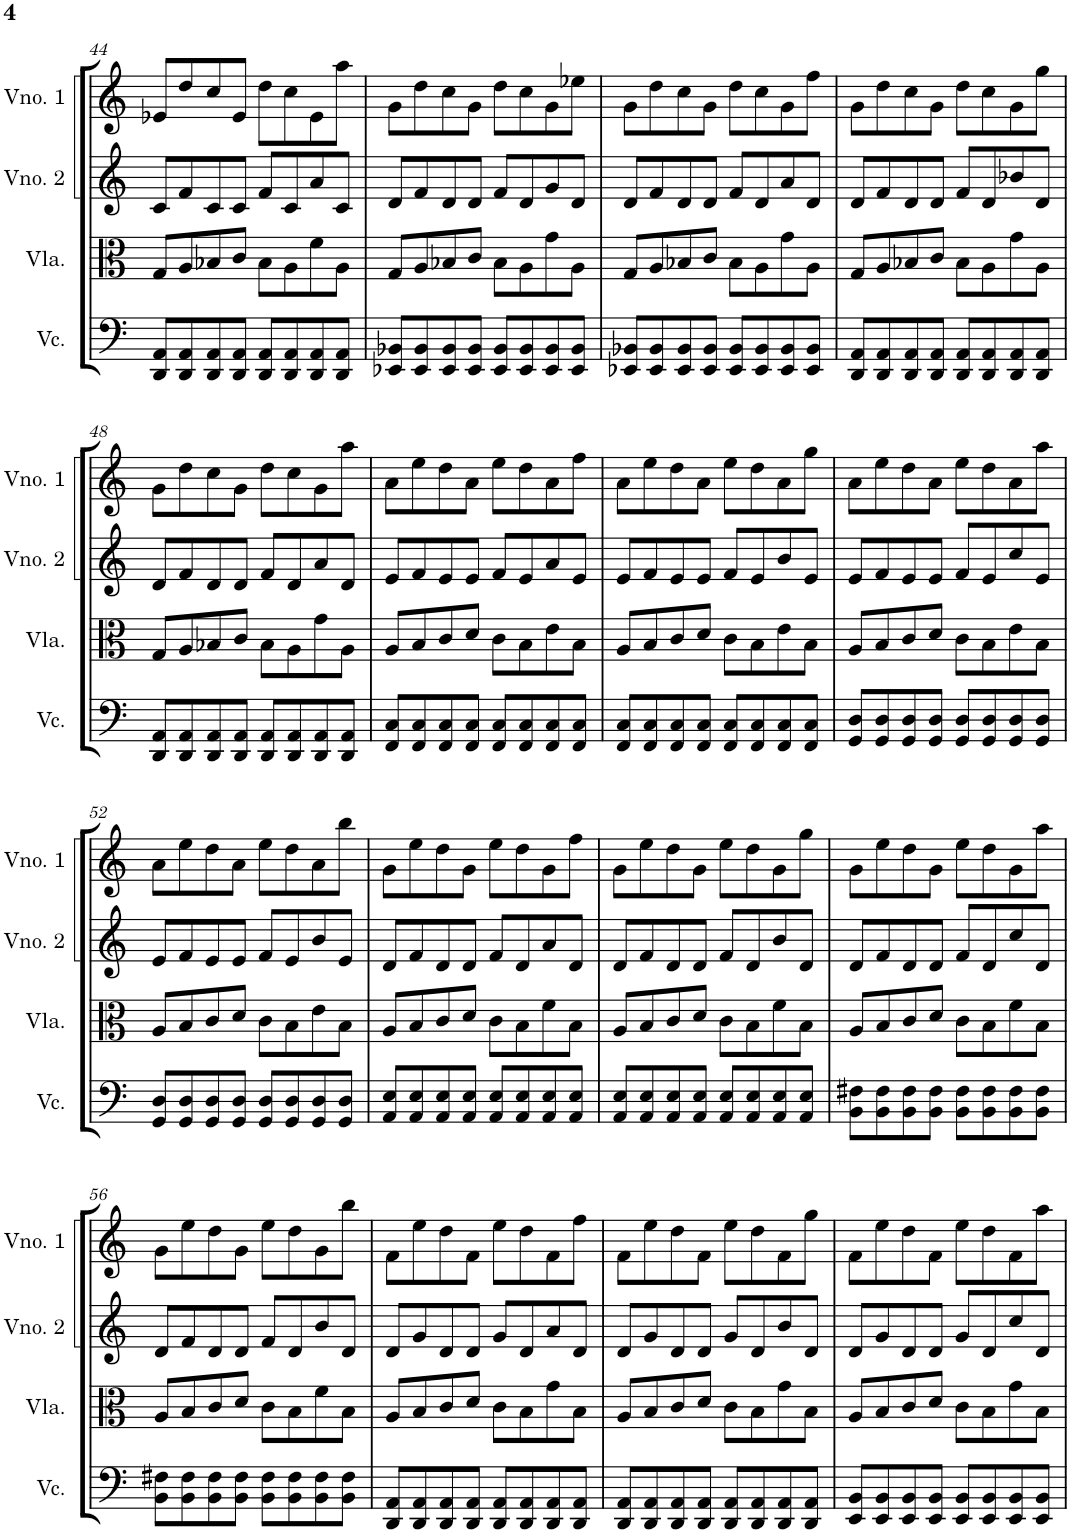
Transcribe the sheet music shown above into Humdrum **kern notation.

**kern	**kern	**kern	**kern
*part4	*part3	*part2	*part1
*staff4	*staff3	*staff2	*staff1
*I"Violoncelo	*I"Viola	*I"Violino 2	*I"Violino 1
*I'Vc.	*I'Vla.	*I'Vno. 2	*I'Vno. 1
!!LO:PB:g=z
*clefF4	*clefC3	*clefG2	*clefG2
*k[]	*k[]	*k[]	*k[]
*M4/4	*M4/4	*M4/4	*M4/4
=44	=44	=44	=44
8DD/ 8AA/L	8G/L	8c/L	8e-X/L
8DD/ 8AA/	8A/	8f/	8dd/
8DD/ 8AA/	8B-X/	8c/	8cc/
8DD/ 8AA/J	8c/J	8c/J	8e-/J
8DD/ 8AA/L	8B-\L	8f/L	8dd\L
8DD/ 8AA/	8A\	8c/	8cc\
8DD/ 8AA/	8f\	8a/	8e-\
8DD/ 8AA/J	8A\J	8c/J	8aa\J
=45	=45	=45	=45
8EE-X/ 8BB-X/L	8G/L	8d/L	8g\L
8EE-/ 8BB-/	8A/	8f/	8dd\
8EE-/ 8BB-/	8B-X/	8d/	8cc\
8EE-/ 8BB-/J	8c/J	8d/J	8g\J
8EE-/ 8BB-/L	8B-\L	8f/L	8dd\L
8EE-/ 8BB-/	8A\	8d/	8cc\
8EE-/ 8BB-/	8g\	8g/	8g\
8EE-/ 8BB-/J	8A\J	8d/J	8ee-X\J
=46	=46	=46	=46
8EE-X/ 8BB-X/L	8G/L	8d/L	8g\L
8EE-/ 8BB-/	8A/	8f/	8dd\
8EE-/ 8BB-/	8B-X/	8d/	8cc\
8EE-/ 8BB-/J	8c/J	8d/J	8g\J
8EE-/ 8BB-/L	8B-\L	8f/L	8dd\L
8EE-/ 8BB-/	8A\	8d/	8cc\
8EE-/ 8BB-/	8g\	8a/	8g\
8EE-/ 8BB-/J	8A\J	8d/J	8ff\J
=47	=47	=47	=47
8DD/ 8AA/L	8G/L	8d/L	8g\L
8DD/ 8AA/	8A/	8f/	8dd\
8DD/ 8AA/	8B-X/	8d/	8cc\
8DD/ 8AA/J	8c/J	8d/J	8g\J
8DD/ 8AA/L	8B-\L	8f/L	8dd\L
8DD/ 8AA/	8A\	8d/	8cc\
8DD/ 8AA/	8g\	8b-X/	8g\
8DD/ 8AA/J	8A\J	8d/J	8gg\J
!!LO:LB:g=z
=48	=48	=48	=48
8DD/ 8AA/L	8G/L	8d/L	8g\L
8DD/ 8AA/	8A/	8f/	8dd\
8DD/ 8AA/	8B-X/	8d/	8cc\
8DD/ 8AA/J	8c/J	8d/J	8g\J
8DD/ 8AA/L	8B-\L	8f/L	8dd\L
8DD/ 8AA/	8A\	8d/	8cc\
8DD/ 8AA/	8g\	8a/	8g\
8DD/ 8AA/J	8A\J	8d/J	8aa\J
=49	=49	=49	=49
8FF/ 8C/L	8A/L	8e/L	8a\L
8FF/ 8C/	8B/	8f/	8ee\
8FF/ 8C/	8c/	8e/	8dd\
8FF/ 8C/J	8d/J	8e/J	8a\J
8FF/ 8C/L	8c\L	8f/L	8ee\L
8FF/ 8C/	8B\	8e/	8dd\
8FF/ 8C/	8e\	8a/	8a\
8FF/ 8C/J	8B\J	8e/J	8ff\J
=50	=50	=50	=50
8FF/ 8C/L	8A/L	8e/L	8a\L
8FF/ 8C/	8B/	8f/	8ee\
8FF/ 8C/	8c/	8e/	8dd\
8FF/ 8C/J	8d/J	8e/J	8a\J
8FF/ 8C/L	8c\L	8f/L	8ee\L
8FF/ 8C/	8B\	8e/	8dd\
8FF/ 8C/	8e\	8b/	8a\
8FF/ 8C/J	8B\J	8e/J	8gg\J
=51	=51	=51	=51
8GG/ 8D/L	8A/L	8e/L	8a\L
8GG/ 8D/	8B/	8f/	8ee\
8GG/ 8D/	8c/	8e/	8dd\
8GG/ 8D/J	8d/J	8e/J	8a\J
8GG/ 8D/L	8c\L	8f/L	8ee\L
8GG/ 8D/	8B\	8e/	8dd\
8GG/ 8D/	8e\	8cc/	8a\
8GG/ 8D/J	8B\J	8e/J	8aa\J
!!LO:LB:g=z
=52	=52	=52	=52
8GG/ 8D/L	8A/L	8e/L	8a\L
8GG/ 8D/	8B/	8f/	8ee\
8GG/ 8D/	8c/	8e/	8dd\
8GG/ 8D/J	8d/J	8e/J	8a\J
8GG/ 8D/L	8c\L	8f/L	8ee\L
8GG/ 8D/	8B\	8e/	8dd\
8GG/ 8D/	8e\	8b/	8a\
8GG/ 8D/J	8B\J	8e/J	8bb\J
=53	=53	=53	=53
8AA/ 8E/L	8A/L	8d/L	8g\L
8AA/ 8E/	8B/	8f/	8ee\
8AA/ 8E/	8c/	8d/	8dd\
8AA/ 8E/J	8d/J	8d/J	8g\J
8AA/ 8E/L	8c\L	8f/L	8ee\L
8AA/ 8E/	8B\	8d/	8dd\
8AA/ 8E/	8f\	8a/	8g\
8AA/ 8E/J	8B\J	8d/J	8ff\J
=54	=54	=54	=54
8AA/ 8E/L	8A/L	8d/L	8g\L
8AA/ 8E/	8B/	8f/	8ee\
8AA/ 8E/	8c/	8d/	8dd\
8AA/ 8E/J	8d/J	8d/J	8g\J
8AA/ 8E/L	8c\L	8f/L	8ee\L
8AA/ 8E/	8B\	8d/	8dd\
8AA/ 8E/	8f\	8b/	8g\
8AA/ 8E/J	8B\J	8d/J	8gg\J
=55	=55	=55	=55
8BB\ 8F#X\L	8A/L	8d/L	8g\L
8BB\ 8F#\	8B/	8f/	8ee\
8BB\ 8F#\	8c/	8d/	8dd\
8BB\ 8F#\J	8d/J	8d/J	8g\J
8BB\ 8F#\L	8c\L	8f/L	8ee\L
8BB\ 8F#\	8B\	8d/	8dd\
8BB\ 8F#\	8f\	8cc/	8g\
8BB\ 8F#\J	8B\J	8d/J	8aa\J
!!LO:LB:g=z
=56	=56	=56	=56
8BB\ 8F#X\L	8A/L	8d/L	8g\L
8BB\ 8F#\	8B/	8f/	8ee\
8BB\ 8F#\	8c/	8d/	8dd\
8BB\ 8F#\J	8d/J	8d/J	8g\J
8BB\ 8F#\L	8c\L	8f/L	8ee\L
8BB\ 8F#\	8B\	8d/	8dd\
8BB\ 8F#\	8f\	8b/	8g\
8BB\ 8F#\J	8B\J	8d/J	8bb\J
=57	=57	=57	=57
8DD/ 8AA/L	8A/L	8d/L	8f\L
8DD/ 8AA/	8B/	8g/	8ee\
8DD/ 8AA/	8c/	8d/	8dd\
8DD/ 8AA/J	8d/J	8d/J	8f\J
8DD/ 8AA/L	8c\L	8g/L	8ee\L
8DD/ 8AA/	8B\	8d/	8dd\
8DD/ 8AA/	8g\	8a/	8f\
8DD/ 8AA/J	8B\J	8d/J	8ff\J
=58	=58	=58	=58
8DD/ 8AA/L	8A/L	8d/L	8f\L
8DD/ 8AA/	8B/	8g/	8ee\
8DD/ 8AA/	8c/	8d/	8dd\
8DD/ 8AA/J	8d/J	8d/J	8f\J
8DD/ 8AA/L	8c\L	8g/L	8ee\L
8DD/ 8AA/	8B\	8d/	8dd\
8DD/ 8AA/	8g\	8b/	8f\
8DD/ 8AA/J	8B\J	8d/J	8gg\J
=59	=59	=59	=59
8EE/ 8BB/L	8A/L	8d/L	8f\L
8EE/ 8BB/	8B/	8g/	8ee\
8EE/ 8BB/	8c/	8d/	8dd\
8EE/ 8BB/J	8d/J	8d/J	8f\J
8EE/ 8BB/L	8c\L	8g/L	8ee\L
8EE/ 8BB/	8B\	8d/	8dd\
8EE/ 8BB/	8g\	8cc/	8f\
8EE/ 8BB/J	8B\J	8d/J	8aa\J
=	=	=	=
*-	*-	*-	*-
